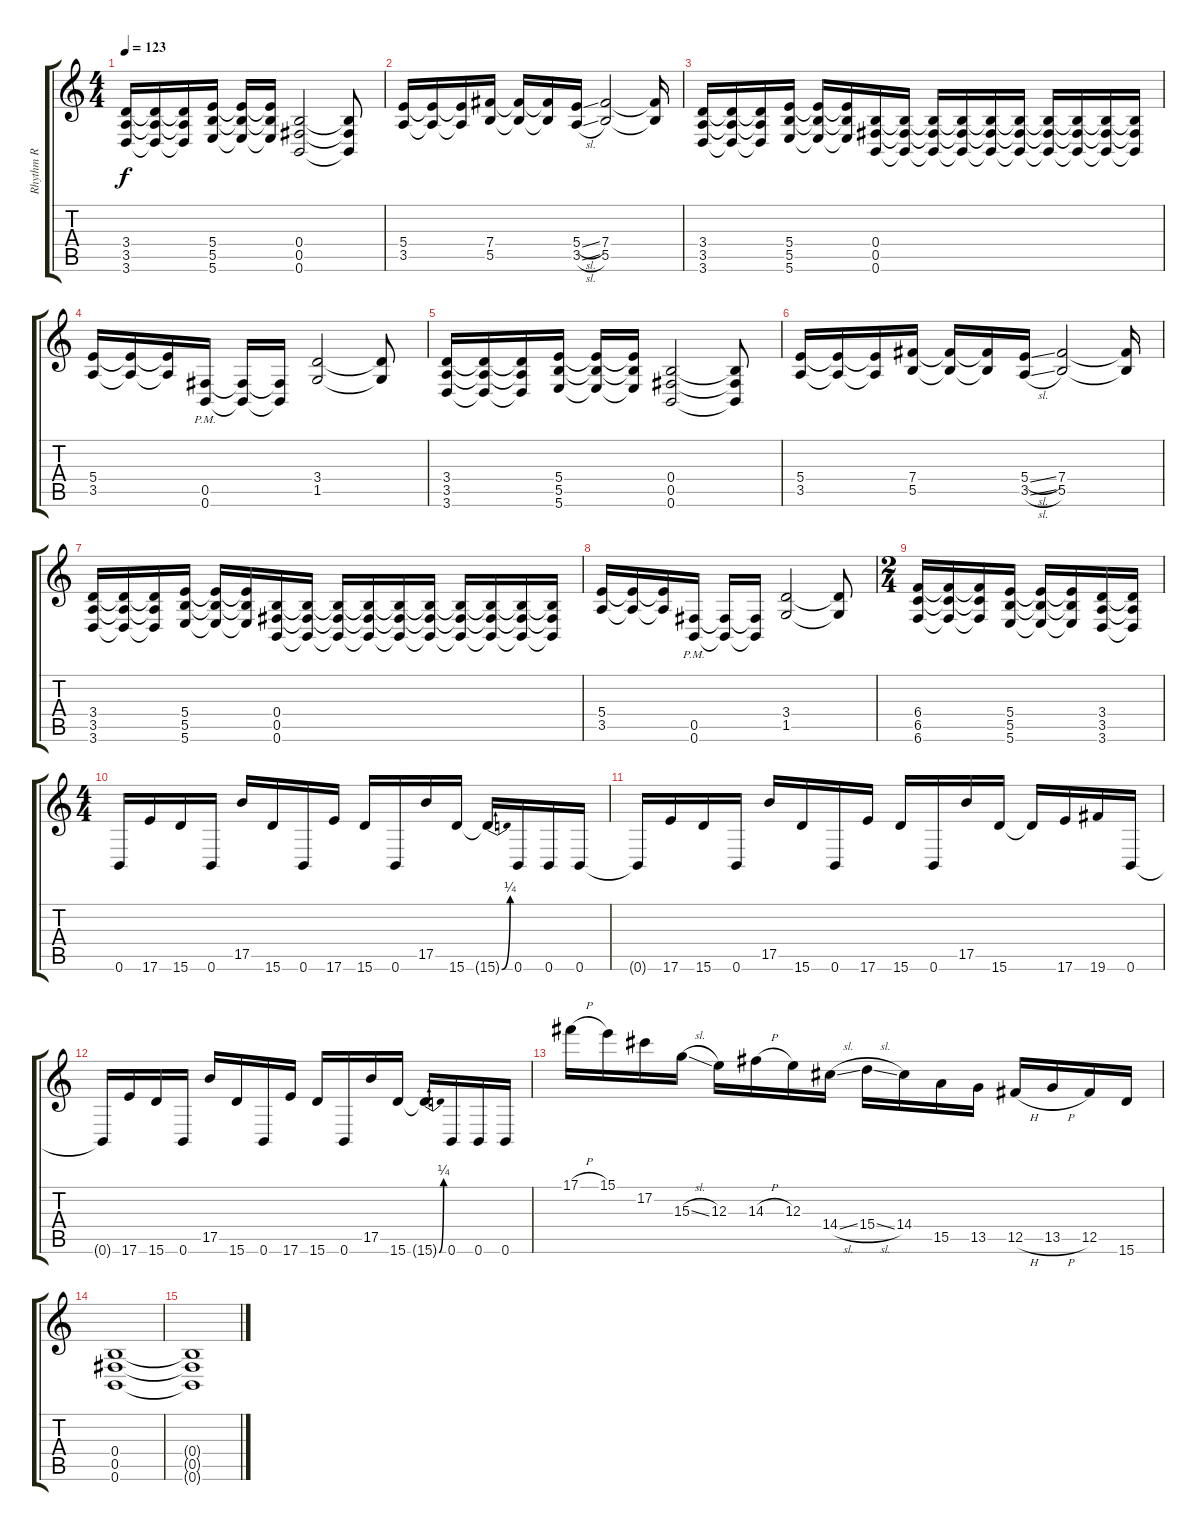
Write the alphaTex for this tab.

\track ("Rhythm R" "Rhythm R") {instrument distortionguitar}
\staff {score tabs}
\tuning (Db4 Ab3 E3 B2 Gb2 B1) {hide}
\ts (4 4)
\tempo 123
\clef g2
\ks c
(3.4 3.5 3.6).16{dy f} (3.4{t} 3.5{t} 3.6{t}).16 (3.4{t} 3.5{t} 3.6{t}).16 (5.4 5.5 5.6).16 (5.4{t} 5.5{t} 5.6{t}).16 (5.4{t} 5.5{t} 5.6{t}).16 (0.4 0.5 0.6).2 (0.4{t} 0.5{t} 0.6{t}).8 |
(5.4 3.5).16 (5.4{t} 3.5{t}).16 (5.4{t} 3.5{t}).16 (7.4 5.5).16 (7.4{t} 5.5{t}).16 (7.4{t} 5.5{t}).16 (5.4{sl} 3.5{sl}).16 (7.4 5.5).2 (7.4{t} 5.5{t}).16 |
(3.4 3.5 3.6).16 (3.4{t} 3.5{t} 3.6{t}).16 (3.4{t} 3.5{t} 3.6{t}).16 (5.4 5.5 5.6).16 (5.4{t} 5.5{t} 5.6{t}).16 (5.4{t} 5.5{t} 5.6{t}).16 (0.4 0.5 0.6).16 (0.4{t} 0.5{t} 0.6{t}).16 (0.4{t} 0.5{t} 0.6{t}).16 (0.4{t} 0.5{t} 0.6{t}).16 (0.4{t} 0.5{t} 0.6{t}).16 (0.4{t} 0.5{t} 0.6{t}).16 (0.4{t} 0.5{t} 0.6{t}).16 (0.4{t} 0.5{t} 0.6{t}).16 (0.4{t} 0.5{t} 0.6{t}).16 (0.4{t} 0.5{t} 0.6{t}).16 |
(5.4 3.5).16 (5.4{t} 3.5{t}).16 (5.4{t} 3.5{t}).16 (0.5{pm} 0.6{pm}).16 (0.5{t} 0.6{t}).16 (0.5{t} 0.6{t}).16 (3.4 1.5).2 (3.4{t} 1.5{t}).8 |
(3.4 3.5 3.6).16 (3.4{t} 3.5{t} 3.6{t}).16 (3.4{t} 3.5{t} 3.6{t}).16 (5.4 5.5 5.6).16 (5.4{t} 5.5{t} 5.6{t}).16 (5.4{t} 5.5{t} 5.6{t}).16 (0.4 0.5 0.6).2 (0.4{t} 0.5{t} 0.6{t}).8 |
(5.4 3.5).16 (5.4{t} 3.5{t}).16 (5.4{t} 3.5{t}).16 (7.4 5.5).16 (7.4{t} 5.5{t}).16 (7.4{t} 5.5{t}).16 (5.4{sl} 3.5{sl}).16 (7.4 5.5).2 (7.4{t} 5.5{t}).16 |
(3.4 3.5 3.6).16 (3.4{t} 3.5{t} 3.6{t}).16 (3.4{t} 3.5{t} 3.6{t}).16 (5.4 5.5 5.6).16 (5.4{t} 5.5{t} 5.6{t}).16 (5.4{t} 5.5{t} 5.6{t}).16 (0.4 0.5 0.6).16 (0.4{t} 0.5{t} 0.6{t}).16 (0.4{t} 0.5{t} 0.6{t}).16 (0.4{t} 0.5{t} 0.6{t}).16 (0.4{t} 0.5{t} 0.6{t}).16 (0.4{t} 0.5{t} 0.6{t}).16 (0.4{t} 0.5{t} 0.6{t}).16 (0.4{t} 0.5{t} 0.6{t}).16 (0.4{t} 0.5{t} 0.6{t}).16 (0.4{t} 0.5{t} 0.6{t}).16 |
(5.4 3.5).16 (5.4{t} 3.5{t}).16 (5.4{t} 3.5{t}).16 (0.5{pm} 0.6{pm}).16 (0.5{t} 0.6{t}).16 (0.5{t} 0.6{t}).16 (3.4 1.5).2 (3.4{t} 1.5{t}).8 |
\ts (2 4)
(6.4 6.5 6.6).16 (6.4{t} 6.5{t} 6.6{t}).16 (6.4{t} 6.5{t} 6.6{t}).16 (5.4 5.5 5.6).16 (5.4{t} 5.5{t} 5.6{t}).16 (5.4{t} 5.5{t} 5.6{t}).16 (3.4 3.5 3.6).16 (3.4{t} 3.5{t} 3.6{t}).16 |
\ts (4 4)
0.6.16 17.6.16 15.6.16 0.6.16 17.5.16 15.6.16 0.6.16 17.6.16 15.6.16 0.6.16 17.5.16 15.6.16 15.6{be (bend 0 0 60 1) t}.16 0.6.16 0.6.16 0.6.16 |
0.6{t}.16 17.6.16 15.6.16 0.6.16 17.5.16 15.6.16 0.6.16 17.6.16 15.6.16 0.6.16 17.5.16 15.6.16 15.6{t}.16 17.6.16 19.6.16 0.6.16 |
0.6{t}.16 17.6.16 15.6.16 0.6.16 17.5.16 15.6.16 0.6.16 17.6.16 15.6.16 0.6.16 17.5.16 15.6.16 15.6{be (bend 0 0 60 1) t}.16 0.6.16 0.6.16 0.6.16 |
17.1{h}.16 15.1.16 17.2.16 15.3{sl}.16 12.3.16 14.3{h}.16 12.3.16 14.4{sl}.16 15.4{sl}.16 14.4.16 15.5.16 13.5.16 12.5{h}.16 13.5{h}.16 12.5.16 15.6.16 |
(0.4 0.5 0.6).1 |
(0.4{t} 0.5{t} 0.6{t}).1
